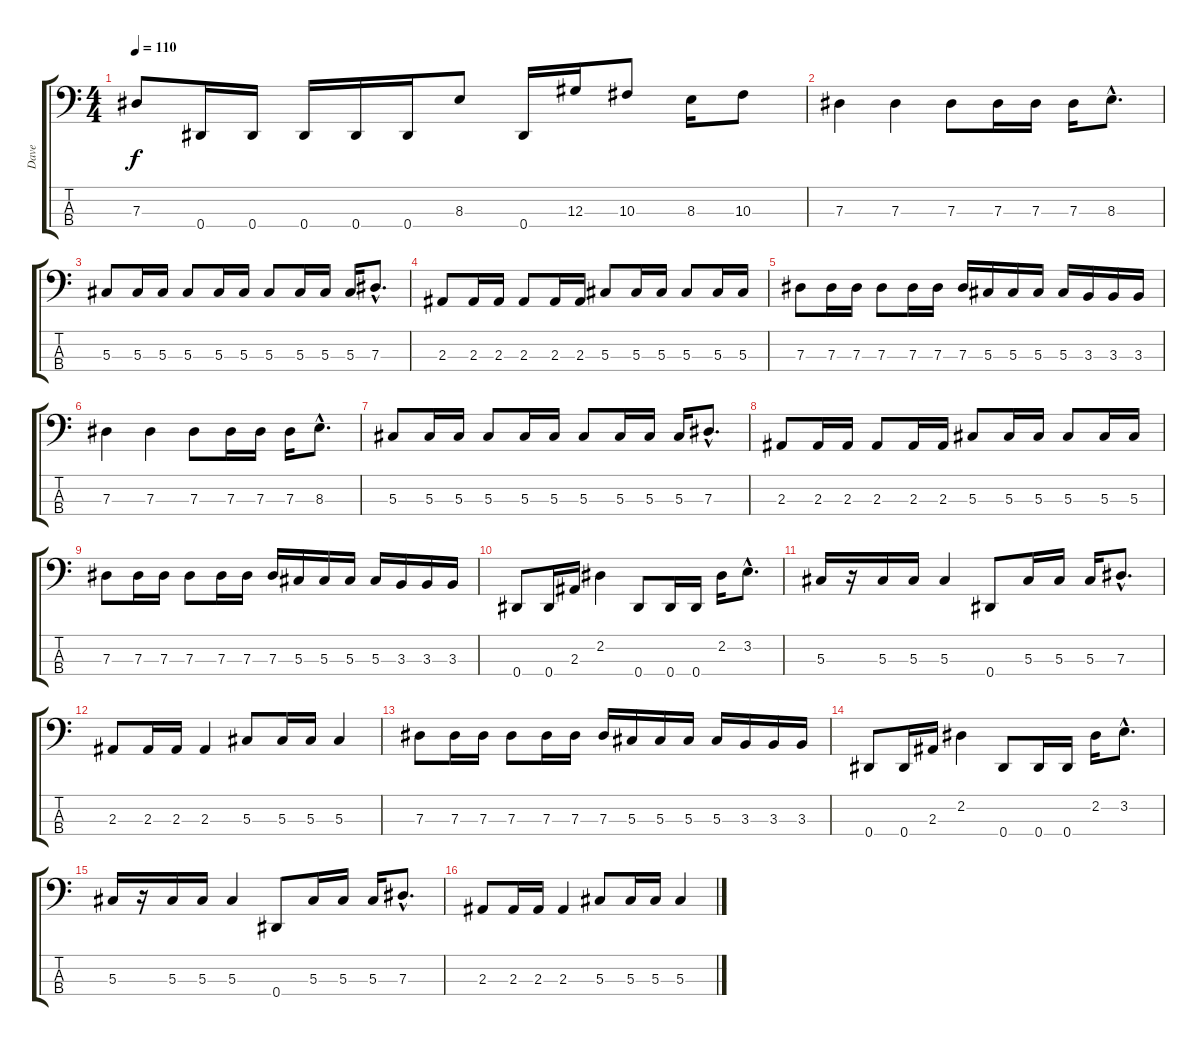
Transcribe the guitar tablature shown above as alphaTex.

\track ("Dave" "Dave") {instrument electricbasspick}
\staff {score tabs}
\tuning (Gb2 Db2 Ab1 Eb1) {hide}
\ts (4 4)
\tempo 110
\clef f4
\ks c
7.3.8{dy f} 0.4.16 0.4.16 0.4.16 0.4.16 0.4.16 8.3.8 0.4.16 12.3.16 10.3.8 8.3.16 10.3.8 |
7.3.4 7.3.4 7.3.8 7.3.16 7.3.16 7.3.16 8.3{hac}.8{d} |
5.3.8 5.3.16 5.3.16 5.3.8 5.3.16 5.3.16 5.3.8 5.3.16 5.3.16 5.3.16 7.3{hac}.8{d} |
2.3.8 2.3.16 2.3.16 2.3.8 2.3.16 2.3.16 5.3.8 5.3.16 5.3.16 5.3.8 5.3.16 5.3.16 |
7.3.8 7.3.16 7.3.16 7.3.8 7.3.16 7.3.16 7.3.16 5.3.16 5.3.16 5.3.16 5.3.16 3.3.16 3.3.16 3.3.16 |
7.3.4 7.3.4 7.3.8 7.3.16 7.3.16 7.3.16 8.3{hac}.8{d} |
5.3.8 5.3.16 5.3.16 5.3.8 5.3.16 5.3.16 5.3.8 5.3.16 5.3.16 5.3.16 7.3{hac}.8{d} |
2.3.8 2.3.16 2.3.16 2.3.8 2.3.16 2.3.16 5.3.8 5.3.16 5.3.16 5.3.8 5.3.16 5.3.16 |
7.3.8 7.3.16 7.3.16 7.3.8 7.3.16 7.3.16 7.3.16 5.3.16 5.3.16 5.3.16 5.3.16 3.3.16 3.3.16 3.3.16 |
0.4.8 0.4.16 2.3.16 2.2.4 0.4.8 0.4.16 0.4.16 2.2.16 3.2{hac}.8{d} |
5.3.16 r.16 5.3.16 5.3.16 5.3.4 0.4.8 5.3.16 5.3.16 5.3.16 7.3{hac}.8{d} |
2.3.8 2.3.16 2.3.16 2.3.4 5.3.8 5.3.16 5.3.16 5.3.4 |
7.3.8 7.3.16 7.3.16 7.3.8 7.3.16 7.3.16 7.3.16 5.3.16 5.3.16 5.3.16 5.3.16 3.3.16 3.3.16 3.3.16 |
0.4.8 0.4.16 2.3.16 2.2.4 0.4.8 0.4.16 0.4.16 2.2.16 3.2{hac}.8{d} |
5.3.16 r.16 5.3.16 5.3.16 5.3.4 0.4.8 5.3.16 5.3.16 5.3.16 7.3{hac}.8{d} |
2.3.8 2.3.16 2.3.16 2.3.4 5.3.8 5.3.16 5.3.16 5.3.4
